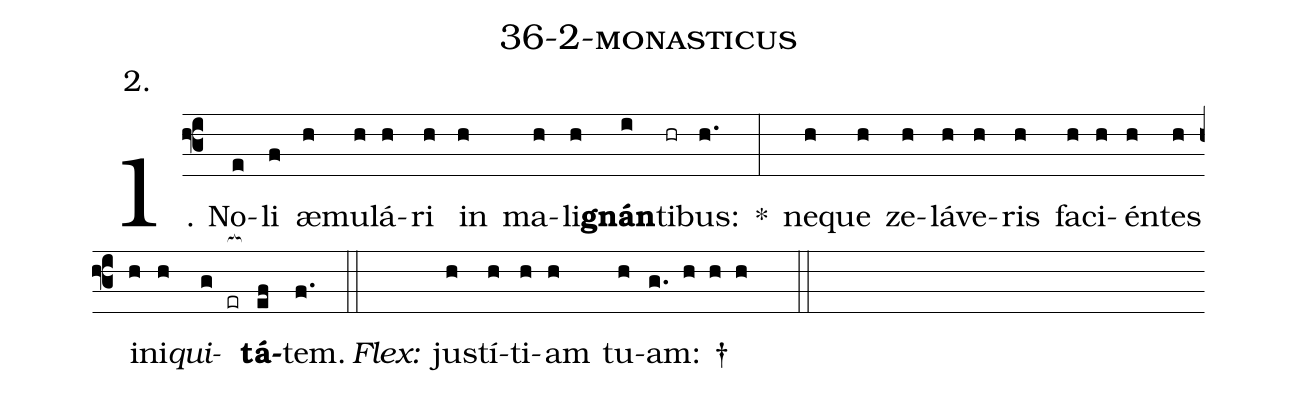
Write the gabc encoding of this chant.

name: 36-2-monasticus;
annotation: 2.;
%%
(f3)1. No(e)li(f) æ(h)mu(h)lá(h)ri(h) in(h) ma(h)li(h)<b>gnán</b>(i)ti(hr)bus:(h.) *(:) ne(h)que(h) ze(h)lá(h)ve(h)ris(h) fa(h)ci(h)én(h)tes(h) in(h)i(h)<i>qui</i>(g er[ocb:1{])<b>tá</b>(ef[ocb:0}])tem.(f.) (::)
<i>Flex:</i>()  jus(h)tí(h)ti(h)am(h) tu(h)am: †(g. h h h  ::)
